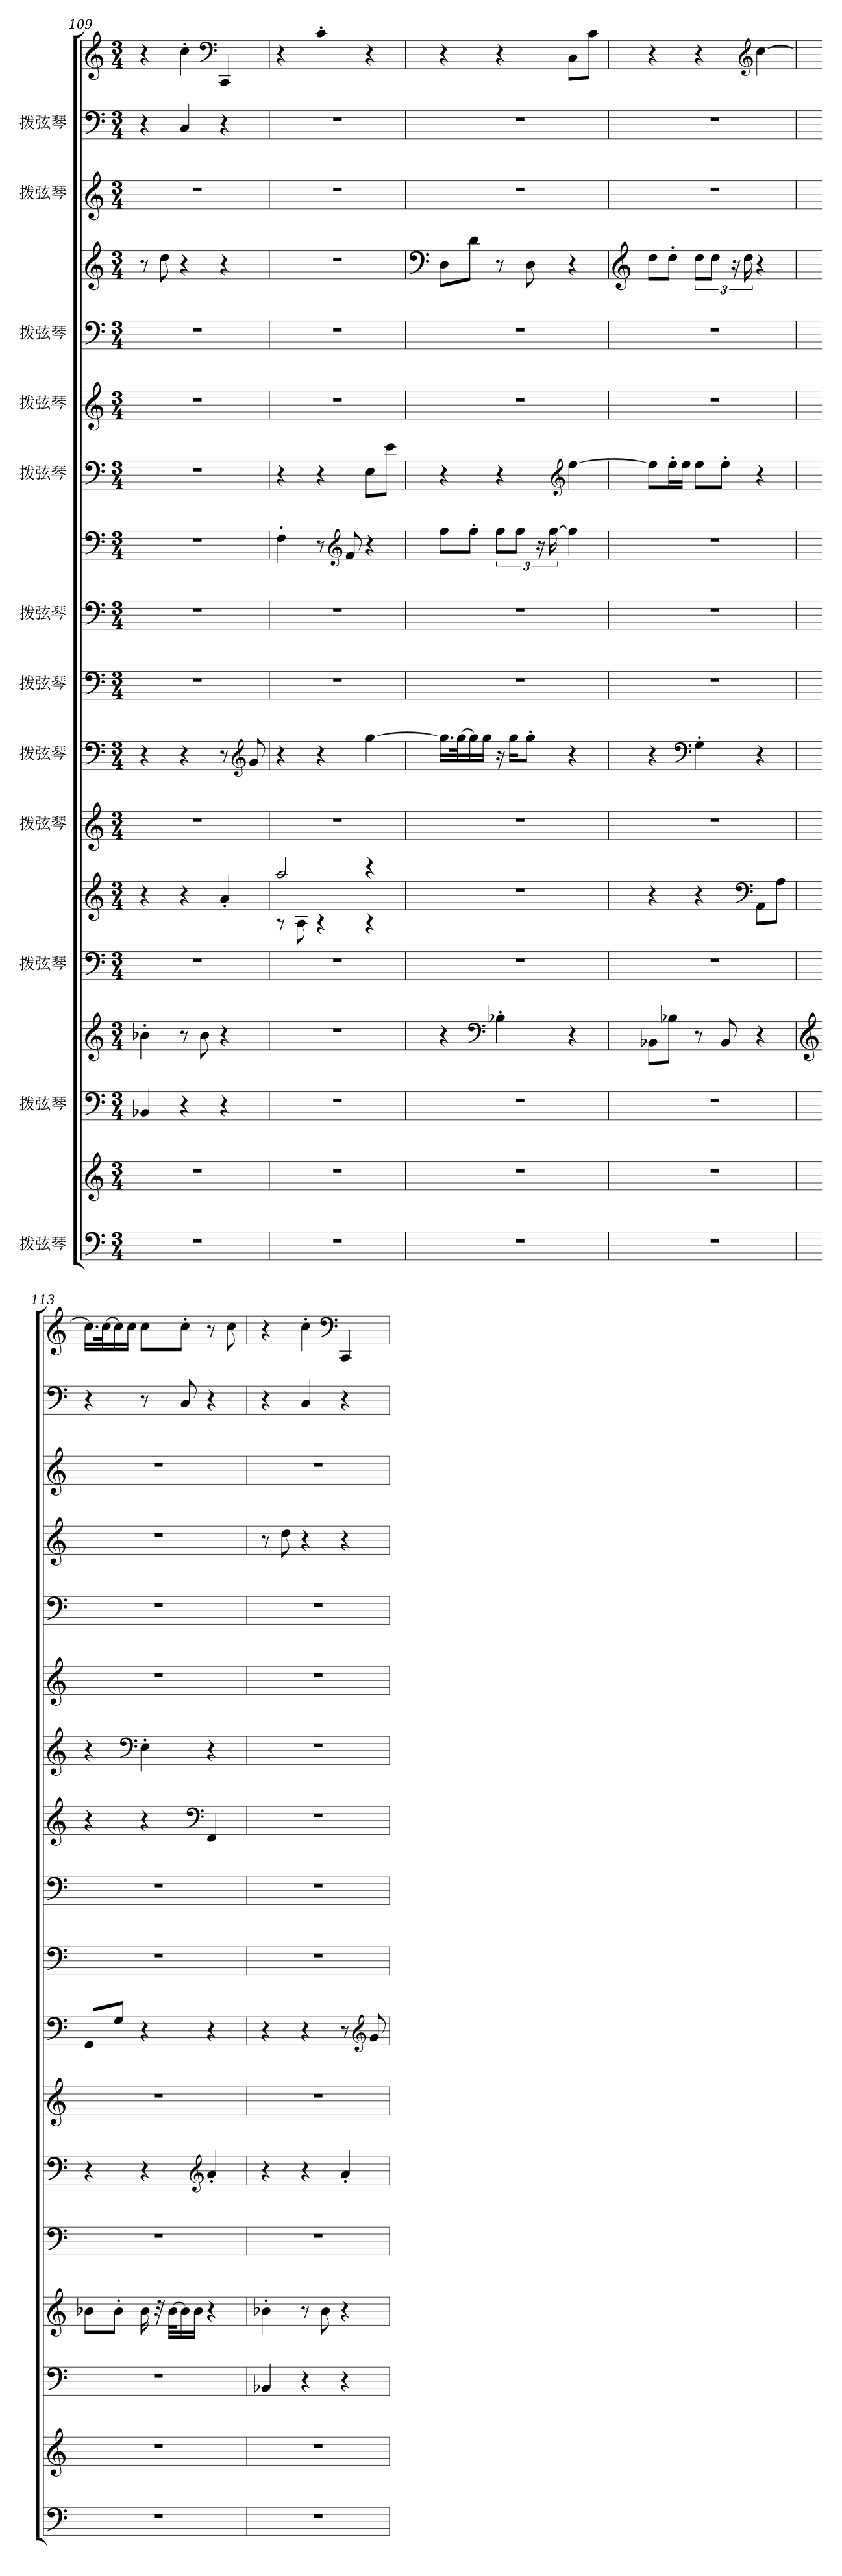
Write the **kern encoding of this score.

**kern	**kern	**kern	**kern	**kern	**kern	**kern	**kern	**kern	**kern	**kern	**kern	**kern	**kern	**kern	**kern	**kern	**kern
*part12	*part12	*part11	*part11	*part10	*part10	*part9	*part8	*part7	*part6	*part6	*part5	*part4	*part3	*part3	*part2	*part1	*part1
*staff18	*staff17	*staff16	*staff15	*staff14	*staff13	*staff12	*staff11	*staff10	*staff9	*staff8	*staff7	*staff6	*staff5	*staff4	*staff3	*staff2	*staff1
*I"拨弦琴	*	*I"拨弦琴	*	*I"拨弦琴	*	*I"拨弦琴	*I"拨弦琴	*I"拨弦琴	*I"拨弦琴	*	*I"拨弦琴	*I"拨弦琴	*I"拨弦琴	*	*I"拨弦琴	*I"拨弦琴	*
!!LO:PB:g=z
*clefF4	*clefG2	*clefF4	*clefG2	*clefF4	*clefG2	*clefG2	*clefF4	*clefF4	*clefF4	*clefF4	*clefF4	*clefG2	*clefF4	*clefG2	*clefG2	*clefF4	*clefG2
*k[]	*k[]	*k[]	*k[]	*k[]	*k[]	*k[]	*k[]	*k[]	*k[]	*k[]	*k[]	*k[]	*k[]	*k[]	*k[]	*k[]	*k[]
*M3/4	*M3/4	*M3/4	*M3/4	*M3/4	*M3/4	*M3/4	*M3/4	*M3/4	*M3/4	*M3/4	*M3/4	*M3/4	*M3/4	*M3/4	*M3/4	*M3/4	*M3/4
=109	=109	=109	=109	=109	=109	=109	=109	=109	=109	=109	=109	=109	=109	=109	=109	=109	=109
2.r	2.r	4BB-X/	4b-X'\	2.r	4r	2.r	4r	2.r	2.r	2.r	2.r	2.r	2.r	8r	2.r	4r	4r
.	.	.	.	.	.	.	.	.	.	.	.	.	.	8dd\	.	.	.
.	.	4r	8r	.	4r	.	4r	.	.	.	.	.	.	4r	.	4C/	4cc'\
.	.	.	8b-\	.	.	.	.	.	.	.	.	.	.	.	.	.	.
*	*	*	*	*	*	*	*	*	*	*	*	*	*	*	*	*	*clefF4
.	.	4r	4r	.	4a'/	.	8r	.	.	.	.	.	.	4r	.	4r	4CC/
*	*	*	*	*	*	*	*clefG2	*	*	*	*	*	*	*	*	*	*
.	.	.	.	.	.	.	8g/	.	.	.	.	.	.	.	.	.	.
=110	=110	=110	=110	=110	=110	=110	=110	=110	=110	=110	=110	=110	=110	=110	=110	=110	=110
*	*	*	*	*	*^	*	*	*	*	*	*	*	*	*	*	*	*
2.r	2.r	2.r	2.r	2.r	2aa/	8r	2.r	4r	2.r	2.r	4F'\	4r	2.r	2.r	2.r	2.r	2.r	4r
.	.	.	.	.	.	8A\	.	.	.	.	.	.	.	.	.	.	.	.
.	.	.	.	.	.	4r	.	4r	.	.	8r	4r	.	.	.	.	.	4c'\
*	*	*	*	*	*	*	*	*	*	*	*clefG2	*	*	*	*	*	*	*
.	.	.	.	.	.	.	.	.	.	.	8f/	.	.	.	.	.	.	.
.	.	.	.	.	4r	4r	.	[4gg\	.	.	4r	8E\L	.	.	.	.	.	4r
.	.	.	.	.	.	.	.	.	.	.	.	8e\J	.	.	.	.	.	.
*	*	*	*	*	*v	*v	*	*	*	*	*	*	*	*	*	*	*	*
=111	=111	=111	=111	=111	=111	=111	=111	=111	=111	=111	=111	=111	=111	=111	=111	=111	=111
*	*	*	*	*	*	*	*	*	*	*	*	*	*	*clefF4	*	*	*
2.r	2.r	2.r	4r	2.r	2.r	2.r	16.gg\LL]	2.r	2.r	8ff\L	4r	2.r	2.r	8D\L	2.r	2.r	4r
.	.	.	.	.	.	.	[32gg\K	.	.	.	.	.	.	.	.	.	.
.	.	.	.	.	.	.	16gg\]	.	.	8ff'\J	.	.	.	8d\J	.	.	.
.	.	.	.	.	.	.	16gg\JJ	.	.	.	.	.	.	.	.	.	.
*	*	*	*clefF4	*	*	*	*	*	*	*	*	*	*	*	*	*	*
.	.	.	4B-X'\	.	.	.	16r	.	.	12ff\L	4r	.	.	8r	.	.	4r
.	.	.	.	.	.	.	16gg\KL	.	.	.	.	.	.	.	.	.	.
.	.	.	.	.	.	.	.	.	.	12ff\J	.	.	.	.	.	.	.
.	.	.	.	.	.	.	8gg'\J	.	.	.	.	.	.	8D\	.	.	.
.	.	.	.	.	.	.	.	.	.	24r	.	.	.	.	.	.	.
.	.	.	.	.	.	.	.	.	.	[24ff\	.	.	.	.	.	.	.
*	*	*	*	*	*	*	*	*	*	*	*clefG2	*	*	*	*	*	*
.	.	.	4r	.	.	.	4r	.	.	4ff\]	[4ee\	.	.	4r	.	.	8C\L
.	.	.	.	.	.	.	.	.	.	.	.	.	.	.	.	.	8c\J
!!LO:PB:g=z
=112	=112	=112	=112	=112	=112	=112	=112	=112	=112	=112	=112	=112	=112	=112	=112	=112	=112
*	*	*	*	*	*	*	*	*	*	*	*	*	*	*clefG2	*	*	*
2.r	2.r	2.r	8BB-X\L	2.r	4r	2.r	4r	2.r	2.r	2.r	8ee\L]	2.r	2.r	8dd\L	2.r	2.r	4r
.	.	.	8B-X\J	.	.	.	.	.	.	.	16ee'\L	.	.	8dd'\J	.	.	.
.	.	.	.	.	.	.	.	.	.	.	16ee\JJ	.	.	.	.	.	.
*	*	*	*	*	*	*	*clefF4	*	*	*	*	*	*	*	*	*	*
.	.	.	8r	.	4r	.	4G'\	.	.	.	8ee\L	.	.	12dd\L	.	.	4r
.	.	.	.	.	.	.	.	.	.	.	.	.	.	12dd\J	.	.	.
.	.	.	8BB-/	.	.	.	.	.	.	.	8ee'\J	.	.	.	.	.	.
.	.	.	.	.	.	.	.	.	.	.	.	.	.	24r	.	.	.
.	.	.	.	.	.	.	.	.	.	.	.	.	.	24dd\	.	.	.
*	*	*	*	*	*clefF4	*	*	*	*	*	*	*	*	*	*	*	*clefG2
.	.	.	4r	.	8AA\L	.	4r	.	.	.	4r	.	.	4r	.	.	[4cc\
.	.	.	.	.	8A\J	.	.	.	.	.	.	.	.	.	.	.	.
=113	=113	=113	=113	=113	=113	=113	=113	=113	=113	=113	=113	=113	=113	=113	=113	=113	=113
*	*	*	*clefG2	*	*	*	*	*	*	*	*	*	*	*	*	*	*
2.r	2.r	2.r	8b-X\L	2.r	4r	2.r	8GG/L	2.r	2.r	4r	4r	2.r	2.r	2.r	2.r	4r	16.cc\LL]
.	.	.	.	.	.	.	.	.	.	.	.	.	.	.	.	.	[32cc\K
.	.	.	8b-'\J	.	.	.	8G/J	.	.	.	.	.	.	.	.	.	16cc\]
.	.	.	.	.	.	.	.	.	.	.	.	.	.	.	.	.	16cc\JJ
*	*	*	*	*	*	*	*	*	*	*	*clefF4	*	*	*	*	*	*
.	.	.	16b-\	.	4r	.	4r	.	.	4r	4E'\	.	.	.	.	8r	8cc\L
.	.	.	32r	.	.	.	.	.	.	.	.	.	.	.	.	.	.
.	.	.	[32b-\KLL	.	.	.	.	.	.	.	.	.	.	.	.	.	.
.	.	.	16b-\]	.	.	.	.	.	.	.	.	.	.	.	.	8C/	8cc'\J
.	.	.	16b-\JJ	.	.	.	.	.	.	.	.	.	.	.	.	.	.
*	*	*	*	*	*clefG2	*	*	*	*	*clefF4	*	*	*	*	*	*	*
.	.	.	4r	.	4a'/	.	4r	.	.	4FF/	4r	.	.	.	.	4r	8r
.	.	.	.	.	.	.	.	.	.	.	.	.	.	.	.	.	8cc\
=114	=114	=114	=114	=114	=114	=114	=114	=114	=114	=114	=114	=114	=114	=114	=114	=114	=114
2.r	2.r	4BB-X/	4b-X'\	2.r	4r	2.r	4r	2.r	2.r	2.r	2.r	2.r	2.r	8r	2.r	4r	4r
.	.	.	.	.	.	.	.	.	.	.	.	.	.	8dd\	.	.	.
.	.	4r	8r	.	4r	.	4r	.	.	.	.	.	.	4r	.	4C/	4cc'\
.	.	.	8b-\	.	.	.	.	.	.	.	.	.	.	.	.	.	.
*	*	*	*	*	*	*	*	*	*	*	*	*	*	*	*	*	*clefF4
.	.	4r	4r	.	4a'/	.	8r	.	.	.	.	.	.	4r	.	4r	4CC/
*	*	*	*	*	*	*	*clefG2	*	*	*	*	*	*	*	*	*	*
.	.	.	.	.	.	.	8g/	.	.	.	.	.	.	.	.	.	.
=	=	=	=	=	=	=	=	=	=	=	=	=	=	=	=	=	=
*-	*-	*-	*-	*-	*-	*-	*-	*-	*-	*-	*-	*-	*-	*-	*-	*-	*-
